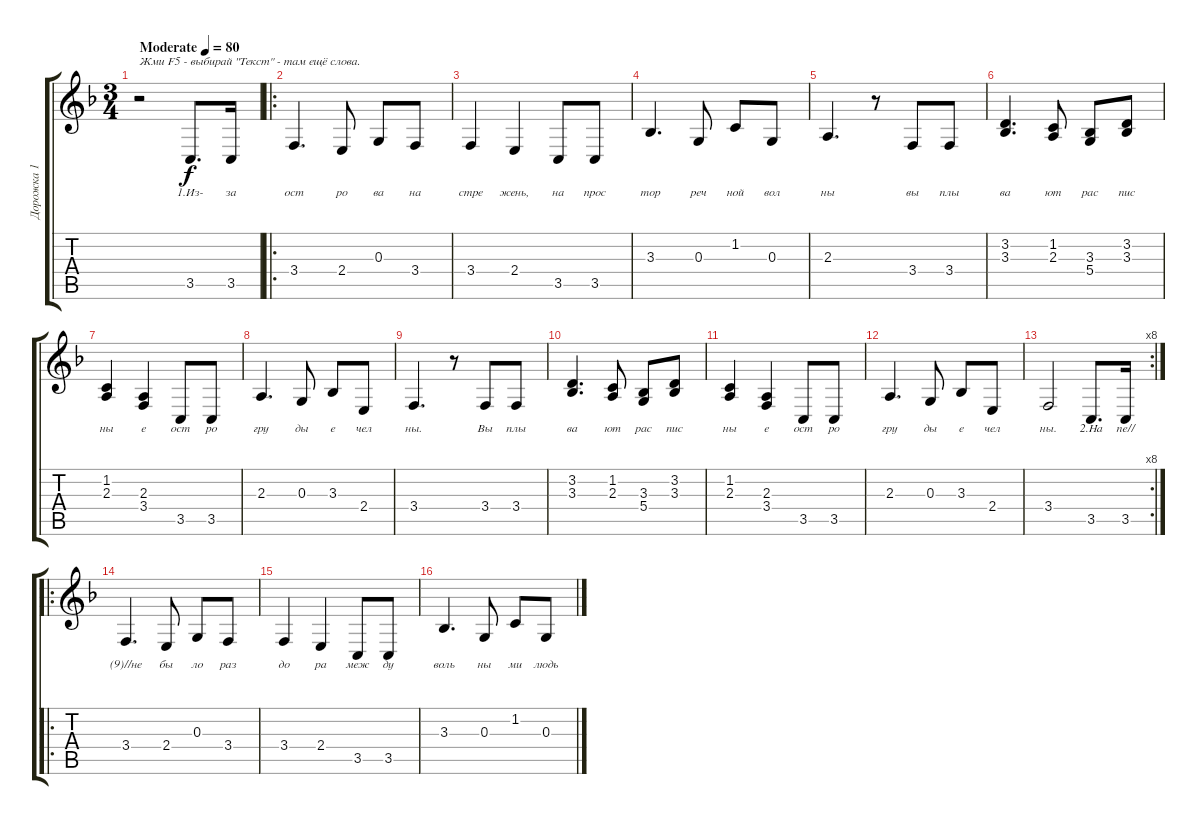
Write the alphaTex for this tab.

\track ("Дорожка 1" "Дорожка 1") {instrument trumpet}
\staff {score tabs}
\tuning (E4 B3 G3 D3 A2 E2) {hide}
\ts (3 4)
\tempo (80 "Moderate")
\clef g2
\ks f
r.2{txt "Жми F5 - выбирай \"Текст\" - там ещё слова." dy f instrument trumpet} 3.5.8{d lyrics (0 "1.Из-") lyrics (1 "") lyrics (2 "") lyrics (3 "") lyrics (4 "")} 3.5.16{lyrics (0 "за") lyrics (1 "") lyrics (2 "") lyrics (3 "") lyrics (4 "")} |
\ro
3.4.4{d lyrics (0 "ост") lyrics (1 "") lyrics (2 "") lyrics (3 "") lyrics (4 "")} 2.4.8{lyrics (0 "ро") lyrics (1 "") lyrics (2 "") lyrics (3 "") lyrics (4 "")} 0.3.8{lyrics (0 "ва") lyrics (1 "") lyrics (2 "") lyrics (3 "") lyrics (4 "")} 3.4.8{lyrics (0 "на") lyrics (1 "") lyrics (2 "") lyrics (3 "") lyrics (4 "")} |
3.4.4{lyrics (0 "стре") lyrics (1 "") lyrics (2 "") lyrics (3 "") lyrics (4 "")} 2.4.4{lyrics (0 "жень,") lyrics (1 "") lyrics (2 "") lyrics (3 "") lyrics (4 "")} 3.5.8{lyrics (0 "на") lyrics (1 "") lyrics (2 "") lyrics (3 "") lyrics (4 "")} 3.5.8{lyrics (0 "прос") lyrics (1 "") lyrics (2 "") lyrics (3 "") lyrics (4 "")} |
3.3.4{d lyrics (0 "тор") lyrics (1 "") lyrics (2 "") lyrics (3 "") lyrics (4 "")} 0.3.8{lyrics (0 "реч") lyrics (1 "") lyrics (2 "") lyrics (3 "") lyrics (4 "")} 1.2.8{lyrics (0 "ной") lyrics (1 "") lyrics (2 "") lyrics (3 "") lyrics (4 "")} 0.3.8{lyrics (0 "вол") lyrics (1 "") lyrics (2 "") lyrics (3 "") lyrics (4 "")} |
2.3.4{d lyrics (0 "ны") lyrics (1 "") lyrics (2 "") lyrics (3 "") lyrics (4 "")} r.8 3.4.8{lyrics (0 "вы") lyrics (1 "") lyrics (2 "") lyrics (3 "") lyrics (4 "")} 3.4.8{lyrics (0 "плы") lyrics (1 "") lyrics (2 "") lyrics (3 "") lyrics (4 "")} |
(3.2 3.3).4{d lyrics (0 "ва") lyrics (1 "") lyrics (2 "") lyrics (3 "") lyrics (4 "")} (1.2 2.3).8{lyrics (0 "ют") lyrics (1 "") lyrics (2 "") lyrics (3 "") lyrics (4 "")} (3.3 5.4).8{lyrics (0 "рас") lyrics (1 "") lyrics (2 "") lyrics (3 "") lyrics (4 "")} (3.2 3.3).8{lyrics (0 "пис") lyrics (1 "") lyrics (2 "") lyrics (3 "") lyrics (4 "")} |
(1.2 2.3).4{lyrics (0 "ны") lyrics (1 "") lyrics (2 "") lyrics (3 "") lyrics (4 "")} (2.3 3.4).4{lyrics (0 "е") lyrics (1 "") lyrics (2 "") lyrics (3 "") lyrics (4 "")} 3.5.8{lyrics (0 "ост") lyrics (1 "") lyrics (2 "") lyrics (3 "") lyrics (4 "")} 3.5.8{lyrics (0 "ро") lyrics (1 "") lyrics (2 "") lyrics (3 "") lyrics (4 "")} |
2.3.4{d lyrics (0 "гру") lyrics (1 "") lyrics (2 "") lyrics (3 "") lyrics (4 "")} 0.3.8{lyrics (0 "ды") lyrics (1 "") lyrics (2 "") lyrics (3 "") lyrics (4 "")} 3.3.8{lyrics (0 "е") lyrics (1 "") lyrics (2 "") lyrics (3 "") lyrics (4 "")} 2.4.8{lyrics (0 "чел") lyrics (1 "") lyrics (2 "") lyrics (3 "") lyrics (4 "")} |
3.4.4{d lyrics (0 "ны.") lyrics (1 "") lyrics (2 "") lyrics (3 "") lyrics (4 "")} r.8 3.4.8{lyrics (0 "Вы") lyrics (1 "") lyrics (2 "") lyrics (3 "") lyrics (4 "")} 3.4.8{lyrics (0 "плы") lyrics (1 "") lyrics (2 "") lyrics (3 "") lyrics (4 "")} |
(3.2 3.3).4{d lyrics (0 "ва") lyrics (1 "") lyrics (2 "") lyrics (3 "") lyrics (4 "")} (1.2 2.3).8{lyrics (0 "ют") lyrics (1 "") lyrics (2 "") lyrics (3 "") lyrics (4 "")} (3.3 5.4).8{lyrics (0 "рас") lyrics (1 "") lyrics (2 "") lyrics (3 "") lyrics (4 "")} (3.2 3.3).8{lyrics (0 "пис") lyrics (1 "") lyrics (2 "") lyrics (3 "") lyrics (4 "")} |
(1.2 2.3).4{lyrics (0 "ны") lyrics (1 "") lyrics (2 "") lyrics (3 "") lyrics (4 "")} (2.3 3.4).4{lyrics (0 "е") lyrics (1 "") lyrics (2 "") lyrics (3 "") lyrics (4 "")} 3.5.8{lyrics (0 "ост") lyrics (1 "") lyrics (2 "") lyrics (3 "") lyrics (4 "")} 3.5.8{lyrics (0 "ро") lyrics (1 "") lyrics (2 "") lyrics (3 "") lyrics (4 "")} |
2.3.4{d lyrics (0 "гру") lyrics (1 "") lyrics (2 "") lyrics (3 "") lyrics (4 "")} 0.3.8{lyrics (0 "ды") lyrics (1 "") lyrics (2 "") lyrics (3 "") lyrics (4 "")} 3.3.8{lyrics (0 "е") lyrics (1 "") lyrics (2 "") lyrics (3 "") lyrics (4 "")} 2.4.8{lyrics (0 "чел") lyrics (1 "") lyrics (2 "") lyrics (3 "") lyrics (4 "")} |
\rc 8
3.4.2{lyrics (0 "ны.") lyrics (1 "") lyrics (2 "") lyrics (3 "") lyrics (4 "")} 3.5.8{d lyrics (0 "2.На") lyrics (1 "") lyrics (2 "") lyrics (3 "") lyrics (4 "")} 3.5.16{lyrics (0 "пе//") lyrics (1 "") lyrics (2 "") lyrics (3 "") lyrics (4 "")} |
\ro
3.4.4{d lyrics (0 "(9)//не") lyrics (1 "") lyrics (2 "") lyrics (3 "") lyrics (4 "")} 2.4.8{lyrics (0 "бы") lyrics (1 "") lyrics (2 "") lyrics (3 "") lyrics (4 "")} 0.3.8{lyrics (0 "ло") lyrics (1 "") lyrics (2 "") lyrics (3 "") lyrics (4 "")} 3.4.8{lyrics (0 "раз") lyrics (1 "") lyrics (2 "") lyrics (3 "") lyrics (4 "")} |
3.4.4{lyrics (0 "до") lyrics (1 "") lyrics (2 "") lyrics (3 "") lyrics (4 "")} 2.4.4{lyrics (0 "ра") lyrics (1 "") lyrics (2 "") lyrics (3 "") lyrics (4 "")} 3.5.8{lyrics (0 "меж") lyrics (1 "") lyrics (2 "") lyrics (3 "") lyrics (4 "")} 3.5.8{lyrics (0 "ду") lyrics (1 "") lyrics (2 "") lyrics (3 "") lyrics (4 "")} |
3.3.4{d lyrics (0 "воль") lyrics (1 "") lyrics (2 "") lyrics (3 "") lyrics (4 "")} 0.3.8{lyrics (0 "ны") lyrics (1 "") lyrics (2 "") lyrics (3 "") lyrics (4 "")} 1.2.8{lyrics (0 "ми") lyrics (1 "") lyrics (2 "") lyrics (3 "") lyrics (4 "")} 0.3.8{lyrics (0 "людь") lyrics (1 "") lyrics (2 "") lyrics (3 "") lyrics (4 "")}
